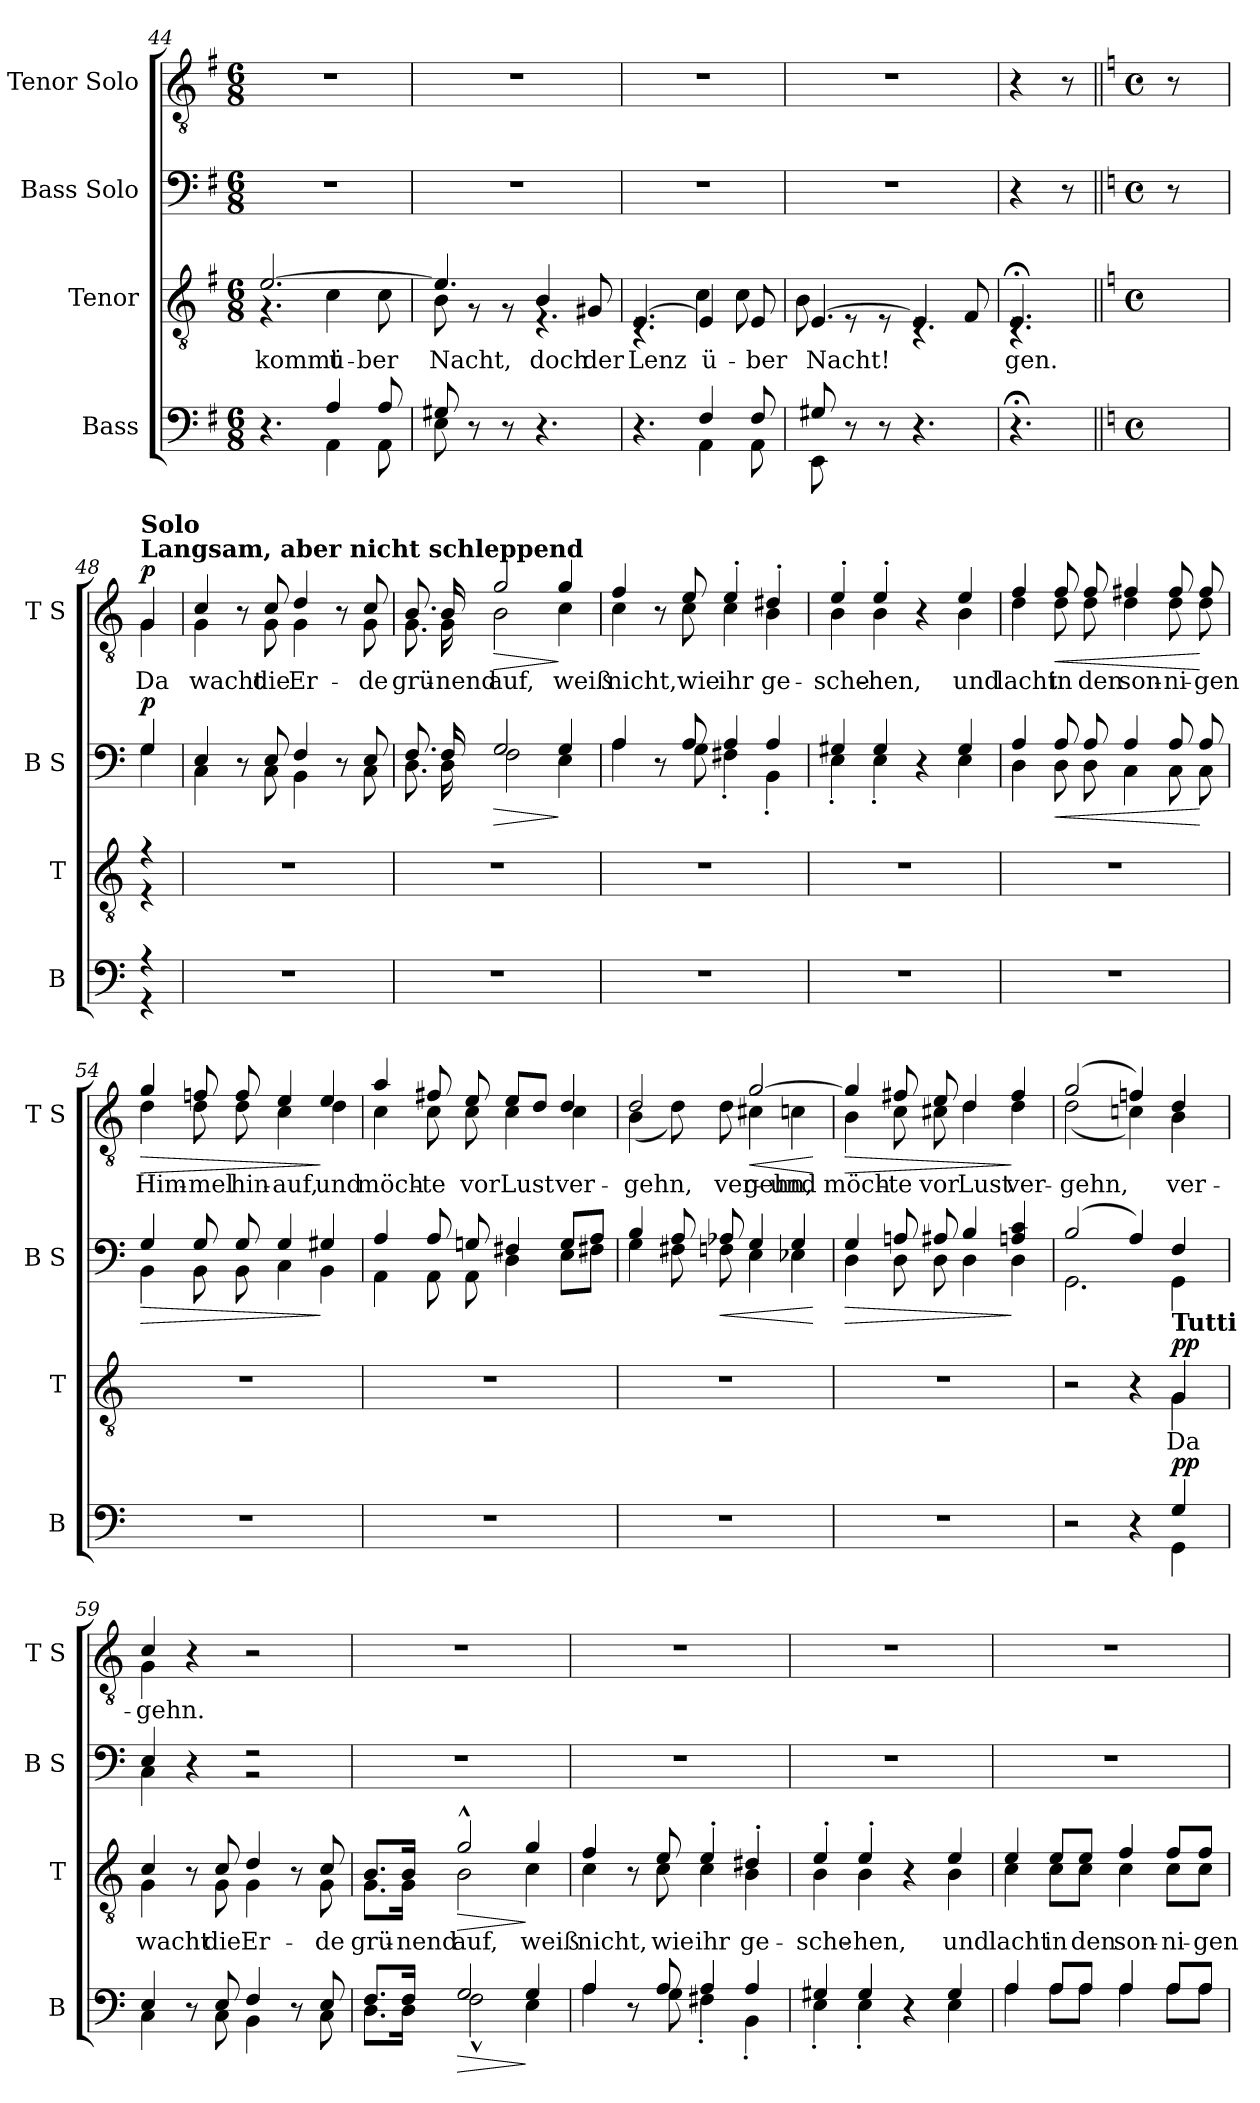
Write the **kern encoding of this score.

**kern	**dynam	**kern	**text	**dynam	**kern	**dynam	**kern	**text	**dynam
*part4	*part4	*part3	*part3	*part3	*part2	*part2	*part1	*part1	*part1
*staff4	*staff4	*staff3	*staff3	*staff3	*staff2	*staff2	*staff1	*staff1	*staff1
*I"Bass	*	*I"Tenor	*	*	*I"Bass Solo	*	*I"Tenor Solo	*	*
*I'B	*	*I'T	*	*	*I'B S	*	*I'T S	*	*
!!LO:LB:g=z
*clefF4	*	*clefGv2	*	*	*clefF4	*	*clefGv2	*	*
*k[f#]	*	*k[f#]	*	*	*k[f#]	*	*k[f#]	*	*
*M6/8	*	*M6/8	*	*	*M6/8	*	*M6/8	*	*
=44	=44	=44	=44	=44	=44	=44	=44	=44	=44
*^	*	*^	*	*	*	*	*	*	*
4.r	4.ryy	.	[2.e/	4.r	kommt	.	2.r	.	2.r	.	.
4A/	4AA\	.	.	4c\	ü-	.	.	.	.	.	.
8A/	8AA\	.	.	8c\	-ber	.	.	.	.	.	.
=45	=45	=45	=45	=45	=45	=45	=45	=45	=45	=45	=45
8G#X/	8E\	.	4.e/]	8B\	Nacht,	.	2.r	.	2.r	.	.
8r	8ryy	.	.	8r	.	.	.	.	.	.	.
8r	8ryy	.	.	8r	.	.	.	.	.	.	.
4.r	4.ryy	.	4B/	4.rE	doch	.	.	.	.	.	.
.	.	.	8G#X/	.	der	.	.	.	.	.	.
=46	=46	=46	=46	=46	=46	=46	=46	=46	=46	=46	=46
4.r	4.ryy	.	[4.E/	4.rC	Lenz	.	2.r	.	2.r	.	.
4F#/	4AA\	.	4E/]	4c\	ü-	.	.	.	.	.	.
8F#/	8AA\	.	8E/	8c\	-ber	.	.	.	.	.	.
=47	=47	=47	=47	=47	=47	=47	=47	=47	=47	=47	=47
8G#X/	8EE\	.	[4.E/	8B\	Nacht!	.	2.r	.	2.r	.	.
8r	8ryy	.	.	8rE	.	.	.	.	.	.	.
8r	8ryy	.	.	8rE	.	.	.	.	.	.	.
4.r	4.ryy	.	4E/]	4.rC	.	.	.	.	.	.	.
.	.	.	8F#/	.	.	.	.	.	.	.	.
=48	=48	=48	=48	=48	=48	=48	=48	=48	=48	=48	=48
4.r;<	4.ryy	.	4.E;</	4.rC	-gen.	.	4r	.	4r	.	.
.	.	.	.	.	.	.	8r	.	8r	.	.
*v	*v	*	*	*	*	*	*	*	*	*	*
*	*	*v	*v	*	*	*	*	*	*	*
=48X1||	=48X1||	=48X1||	=48X1||	=48X1||	=48X1||	=48X1||	=48X1||	=48X1||	=48X1||
*k[]	*	*k[]	*	*	*k[]	*	*k[]	*	*
*M4/4	*	*M4/4	*	*	*M4/4	*	*M4/4	*	*
*met(c)	*	*met(c)	*	*	*met(c)	*	*met(c)	*	*
8ryy	.	8ryy	.	.	8r	.	8r	.	.
!!LO:PB:g=z
=48X2	=48X2	=48X2	=48X2	=48X2	=48X2	=48X2	=48X2	=48X2	=48X2
*^	*	*^	*	*	*^	*	*^	*	*
!	!	!	!	!	!	!	!	!	!	!LO:TX:a:B:t=Langsam, aber nicht schleppend	!	!	!
!	!	!	!	!	!	!	!	!	!	!LO:TX:a:B:t=Solo	!	!	!
!	!	!	!	!	!	!	!	!	!LO:DY:a	!	!	!	!LO:DY:a
4r	4r	.	4r	4r	.	.	4G/	4G\	p	4G/	4G\	Da	p
*v	*v	*	*	*	*	*	*	*	*	*	*	*	*
*	*	*v	*v	*	*	*	*	*	*	*	*	*
=49	=49	=49	=49	=49	=49	=49	=49	=49	=49	=49	=49
1r	.	1r	.	.	4E/	4C\	.	4c/	4G\	wacht	.
.	.	.	.	.	8r	8ryy	.	8r	8ryy	.	.
.	.	.	.	.	8E/	8C\	.	8c/	8G\	die	.
.	.	.	.	.	4F/	4BB\	.	4d/	4G\	Er-	.
.	.	.	.	.	8r	8ryy	.	8r	8ryy	.	.
.	.	.	.	.	8E/	8C\	.	8c/	8G\	-de	.
=50	=50	=50	=50	=50	=50	=50	=50	=50	=50	=50	=50
1r	.	1r	.	.	8.F/	8.D\	.	8.B/	8.G\	grü-	.
.	.	.	.	.	16F/	16D\	.	16B/	16G\	-nend	.
!	!	!	!	!	!	!	!LO:HP:b	!	!	!	!LO:HP:b
.	.	.	.	.	2G/	2F\	>	2g/	2B\	auf,	>
.	.	.	.	.	4G/	4E\	]	4g/	4c\	weiß	]
=51	=51	=51	=51	=51	=51	=51	=51	=51	=51	=51	=51
1r	.	1r	.	.	4A/	4A\	.	4f/	4c\	nicht,	.
.	.	.	.	.	8r	8ryy	.	8r	8ryy	.	.
.	.	.	.	.	8A/	8G\	.	8e/	8c\	wie	.
.	.	.	.	.	4A/	4F#X'\	.	4e'/	4c\	ihr	.
.	.	.	.	.	4A/	4BB'\	.	4d#X'/	4B\	ge-	.
!!LO:LB:g=z	!!
=52	=52	=52	=52	=52	=52	=52	=52	=52	=52	=52	=52
1r	.	1r	.	.	4G#X/	4E'\	.	4e'/	4B\	-sche-	.
.	.	.	.	.	4G#/	4E'\	.	4e'/	4B\	-hen,	.
.	.	.	.	.	4r	4ryy	.	4r	4ryy	.	.
.	.	.	.	.	4G#/	4E\	.	4e/	4B\	und	.
=53	=53	=53	=53	=53	=53	=53	=53	=53	=53	=53	=53
1r	.	1r	.	.	4A/	4D\	.	4f/	4d\	lacht	.
!	!	!	!	!	!	!	!LO:HP:b	!	!	!	!LO:HP:b
.	.	.	.	.	8A/	8D\	<	8f/	8d\	in	<
.	.	.	.	.	8A/	8D\	.	8f/	8d\	den	.
.	.	.	.	.	4A/	4C\	.	4f#X/	4d\	son-	.
.	.	.	.	.	8A/	8C\	.	8f#/	8d\	-ni-	.
.	.	.	.	.	8A/	8C\	[	8f#/	8d\	-gen	[
=54	=54	=54	=54	=54	=54	=54	=54	=54	=54	=54	=54
!	!	!	!	!	!	!	!LO:HP:b	!	!	!	!LO:HP:b
1r	.	1r	.	.	4G/	4BB\	>	4g/	4d\	Him-	>
.	.	.	.	.	8G/	8BB\	.	8fn/	8d\	-mel	.
.	.	.	.	.	8G/	8BB\	.	8f/	8d\	hin-	.
.	.	.	.	.	4G/	4C\	.	4e/	4c\	-auf,	.
.	.	.	.	.	4G#X/	4BB\	]	4e/	4d\	und	]
!!LO:LB:g=z	!!
=55	=55	=55	=55	=55	=55	=55	=55	=55	=55	=55	=55
1r	.	1r	.	.	4A/	4AA\	.	4a/	4c\	möch-	.
.	.	.	.	.	8A/	8AA\	.	8f#X/	8c\	-te	.
.	.	.	.	.	8Gn/	8AA\	.	8e/	8c\	vor	.
.	.	.	.	.	4F#X/	4D\	.	8e/L	4c\	Lust	.
.	.	.	.	.	.	.	.	8d/J	.	.	.
.	.	.	.	.	8G/L	8E\L	.	4d/	4c\	ver-	.
.	.	.	.	.	8A/J	8F#X\J	.	.	.	.	.
=56	=56	=56	=56	=56	=56	=56	=56	=56	=56	=56	=56
1r	.	1r	.	.	4B/	4G\	.	2d/	(4B\	-gehn,	.
.	.	.	.	.	8A/	8F#X\	.	.	8d\)	.	.
!	!	!	!	!	!	!	!LO:HP:b	!	!	!	!
.	.	.	.	.	8A-X/	8Fn\	<	.	8d\	ver-	.
!	!	!	!	!	!	!	!	!	!	!	!LO:HP:b
.	.	.	.	.	4G/	4E\	.	[2g/	4c#X\	-gehn,	<
.	.	.	.	.	4G/	4E-X\	.	.	4cn\	und	.
*	*	*	*	*	*v	*v	*	*	*	*	*
*	*	*	*	*	*	*	*v	*v	*	*
.	.	.	.	.	.	[	.	.	[
=57	=57	=57	=57	=57	=57	=57	=57	=57	=57
!	!	!	!	!	!	!LO:HP:b	!	!	!LO:HP:b
*	*	*	*	*	*^	*	*^	*	*
1r	.	1r	.	.	4G/	4D\	>	4g/]	4B\	möch-	>
.	.	.	.	.	8An/	8D\	.	8f#X/	8c\	-te	.
.	.	.	.	.	8A#X/	8D\	.	8e/	8c#X\	vor	.
.	.	.	.	.	4B/	4D\	.	4d/	4d\	Lust	.
.	.	.	.	.	4An/ 4c/	4D\	]	4f#/	4d\	ver-	]
!!LO:LB:g=z	!!
=58	=58	=58	=58	=58	=58	=58	=58	=58	=58	=58	=58
*^	*	*^	*	*	*	*	*	*	*	*	*
2r	2ryy	.	2r	2ryy	.	.	(2B/	2.GG\	.	(2g/	(2d\	-gehn,	.
4r	4ryy	.	4r	4ryy	.	.	4A/)	.	.	4fn/)	4cn\)	.	.
!	!	!	!LO:TX:a:B:t=Tutti	!	!	!	!	!	!	!	!	!	!
!	!	!LO:DY:a	!	!	!	!LO:DY:a	!	!	!	!	!	!	!
4G/	4GG\	pp	4G/	4G\	Da	pp	4F/	4GG\	.	4d/	4B\	ver-	.
=59	=59	=59	=59	=59	=59	=59	=59	=59	=59	=59	=59	=59	=59
4E/	4C\	.	4c/	4G\	wacht	.	4E/	4C\	.	4c/	4G\	-gehn.	.
8r	8ryy	.	8r	8ryy	.	.	4r	4ryy	.	4r	4ryy	.	.
8E/	8C\	.	8c/	8G\	die	.	.	.	.	.	.	.	.
4F/	4BB\	.	4d/	4G\	Er-	.	2r	2r	.	2r	2ryy	.	.
8r	8ryy	.	8r	8ryy	.	.	.	.	.	.	.	.	.
8E/	8C\	.	8c/	8G\	-de	.	.	.	.	.	.	.	.
*	*	*	*	*	*	*	*v	*v	*	*	*	*	*
*	*	*	*	*	*	*	*	*	*v	*v	*	*
=60	=60	=60	=60	=60	=60	=60	=60	=60	=60	=60	=60
8.F/L	8.D\L	.	8.B/L	8.G\L	grü-	.	1r	.	1r	.	.
16F/Jk	16D\Jk	.	16B/Jk	16G\Jk	-nend	.	.	.	.	.	.
!	!	!LO:HP:b	!	!	!	!LO:HP:b	!	!	!	!	!
2G/	2F^^\	>	2g^^/	2B\	auf,	>	.	.	.	.	.
4G/	4E\	]	4g/	4c\	weiß	]	.	.	.	.	.
=61	=61	=61	=61	=61	=61	=61	=61	=61	=61	=61	=61
4A/	4A\	.	4f/	4c\	nicht,	.	1r	.	1r	.	.
8r	8ryy	.	8r	8ryy	.	.	.	.	.	.	.
8A/	8G\	.	8e/	8c\	wie	.	.	.	.	.	.
4A/	4F#X'\	.	4e'/	4c\	ihr	.	.	.	.	.	.
4A/	4BB'\	.	4d#X'/	4B\	ge-	.	.	.	.	.	.
!!LO:PB:g=z
=62	=62	=62	=62	=62	=62	=62	=62	=62	=62	=62	=62
4G#X/	4E'\	.	4e'/	4B\	-sche-	.	1r	.	1r	.	.
4G#/	4E'\	.	4e'/	4B\	-hen,	.	.	.	.	.	.
4r	4ryy	.	4r	4ryy	.	.	.	.	.	.	.
4G#/	4E\	.	4e/	4B\	und	.	.	.	.	.	.
=63	=63	=63	=63	=63	=63	=63	=63	=63	=63	=63	=63
4A/	4A\	.	4e/	4c\	lacht	.	1r	.	1r	.	.
8A/L	8A\L	.	8e/L	8c\L	in	.	.	.	.	.	.
8A/J	8A\J	.	8e/J	8c\J	den	.	.	.	.	.	.
4A/	4A\	.	4f/	4c\	son-	.	.	.	.	.	.
8A/L	8A\L	.	8f/L	8c\L	-ni-	.	.	.	.	.	.
8A/J	8A\J	.	8f/J	8c\J	-gen	.	.	.	.	.	.
*v	*v	*	*	*	*	*	*	*	*	*	*
*	*	*v	*v	*	*	*	*	*	*	*
=	=	=	=	=	=	=	=	=	=
*-	*-	*-	*-	*-	*-	*-	*-	*-	*-
